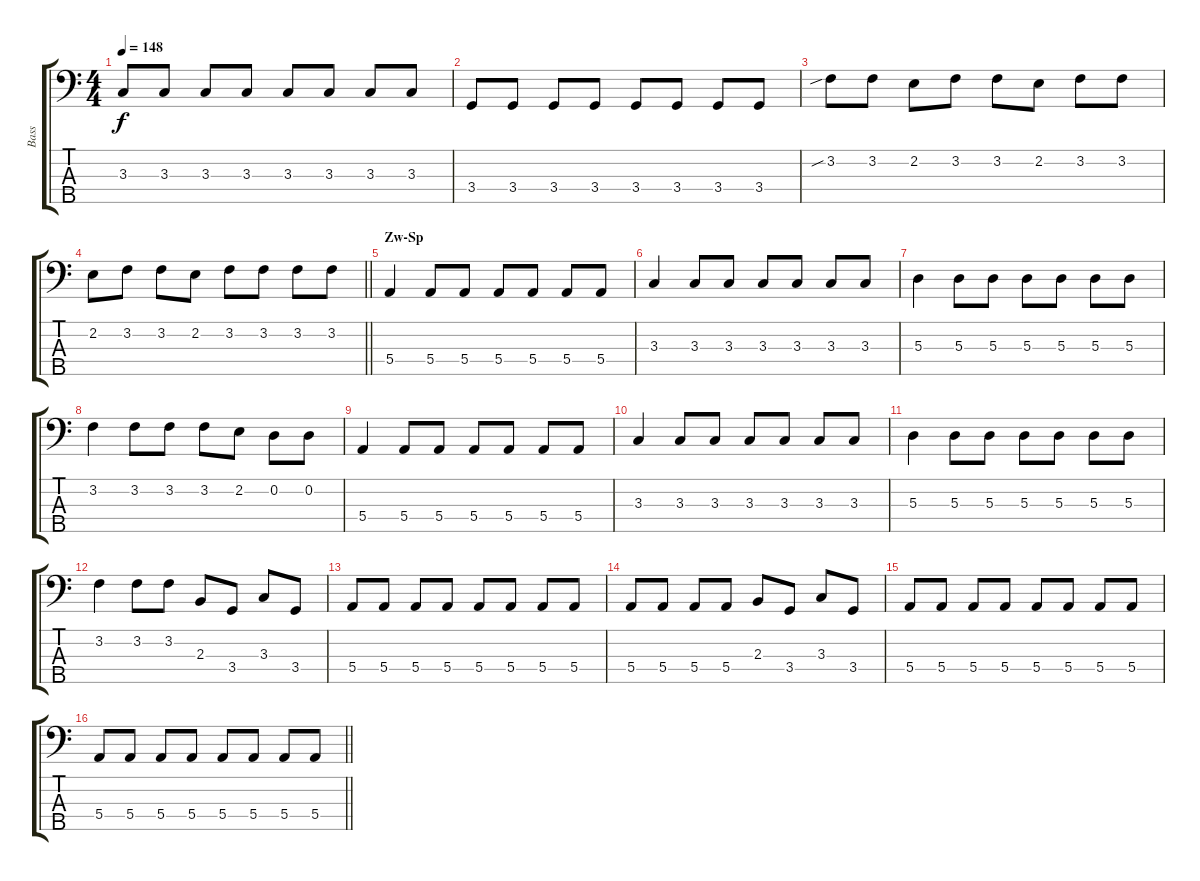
\track ("Bass" "Bass") {instrument electricbassfinger}
\staff {score tabs}
\tuning (G2 D2 A1 E1 B0) {hide}
\ts (4 4)
\tempo 148
\clef f4
\ks c
3.3.8{dy f} 3.3.8 3.3.8 3.3.8 3.3.8 3.3.8 3.3.8 3.3.8 |
3.4.8 3.4.8 3.4.8 3.4.8 3.4.8 3.4.8 3.4.8 3.4.8 |
3.2{sib}.8 3.2.8 2.2.8 3.2.8 3.2.8 2.2.8 3.2.8 3.2.8 |
\barLineRight lightlight
2.2.8 3.2.8 3.2.8 2.2.8 3.2.8 3.2.8 3.2.8 3.2.8 |
\section ("" "Zw-Sp")
5.4.4 5.4.8 5.4.8 5.4.8 5.4.8 5.4.8 5.4.8 |
3.3.4 3.3.8 3.3.8 3.3.8 3.3.8 3.3.8 3.3.8 |
5.3.4 5.3.8 5.3.8 5.3.8 5.3.8 5.3.8 5.3.8 |
3.2.4 3.2.8 3.2.8 3.2.8 2.2.8 0.2.8 0.2.8 |
5.4.4 5.4.8 5.4.8 5.4.8 5.4.8 5.4.8 5.4.8 |
3.3.4 3.3.8 3.3.8 3.3.8 3.3.8 3.3.8 3.3.8 |
5.3.4 5.3.8 5.3.8 5.3.8 5.3.8 5.3.8 5.3.8 |
3.2.4 3.2.8 3.2.8 2.3.8 3.4.8 3.3.8 3.4.8 |
5.4.8 5.4.8 5.4.8 5.4.8 5.4.8 5.4.8 5.4.8 5.4.8 |
5.4.8 5.4.8 5.4.8 5.4.8 2.3.8 3.4.8 3.3.8 3.4.8 |
5.4.8 5.4.8 5.4.8 5.4.8 5.4.8 5.4.8 5.4.8 5.4.8 |
\barLineRight lightlight
5.4.8 5.4.8 5.4.8 5.4.8 5.4.8 5.4.8 5.4.8 5.4.8
